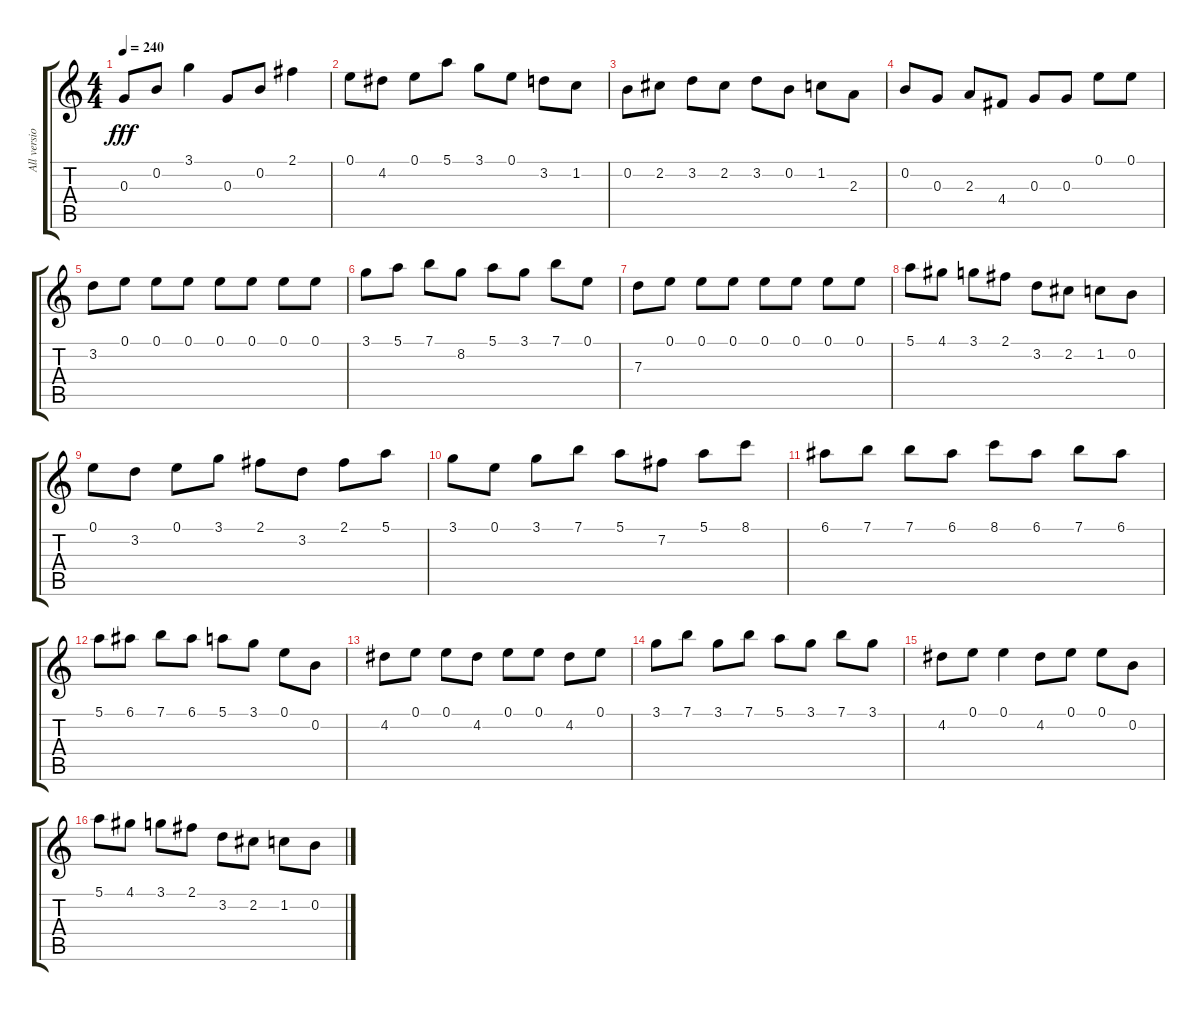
\track ("All versions" "All versio") {instrument acousticguitarnylon}
\staff {score tabs}
\tuning (E4 B3 G3 D3 A2 E2) {hide}
\ts (4 4)
\tempo 240
\clef g2
\ks c
0.3.8{dy fff} 0.2.8 3.1.4 0.3.8 0.2.8 2.1.4 |
0.1.8 4.2.8 0.1.8 5.1.8 3.1.8 0.1.8 3.2.8 1.2.8 |
0.2.8 2.2.8 3.2.8 2.2.8 3.2.8 0.2.8 1.2.8 2.3.8 |
0.2.8 0.3.8 2.3.8 4.4.8 0.3.8 0.3.8 0.1.8 0.1.8 |
3.2.8 0.1.8 0.1.8 0.1.8 0.1.8 0.1.8 0.1.8 0.1.8 |
3.1.8 5.1.8 7.1.8 8.2.8 5.1.8 3.1.8 7.1.8 0.1.8 |
7.3.8 0.1.8 0.1.8 0.1.8 0.1.8 0.1.8 0.1.8 0.1.8 |
5.1.8 4.1.8 3.1.8 2.1.8 3.2.8 2.2.8 1.2.8 0.2.8 |
0.1.8 3.2.8 0.1.8 3.1.8 2.1.8 3.2.8 2.1.8 5.1.8 |
3.1.8 0.1.8 3.1.8 7.1.8 5.1.8 7.2.8 5.1.8 8.1.8 |
6.1.8 7.1.8 7.1.8 6.1.8 8.1.8 6.1.8 7.1.8 6.1.8 |
5.1.8 6.1.8 7.1.8 6.1.8 5.1.8 3.1.8 0.1.8 0.2.8 |
4.2.8 0.1.8 0.1.8 4.2.8 0.1.8 0.1.8 4.2.8 0.1.8 |
3.1.8 7.1.8 3.1.8 7.1.8 5.1.8 3.1.8 7.1.8 3.1.8 |
4.2.8 0.1.8 0.1.4 4.2.8 0.1.8 0.1.8 0.2.8 |
5.1.8 4.1.8 3.1.8 2.1.8 3.2.8 2.2.8 1.2.8 0.2.8
